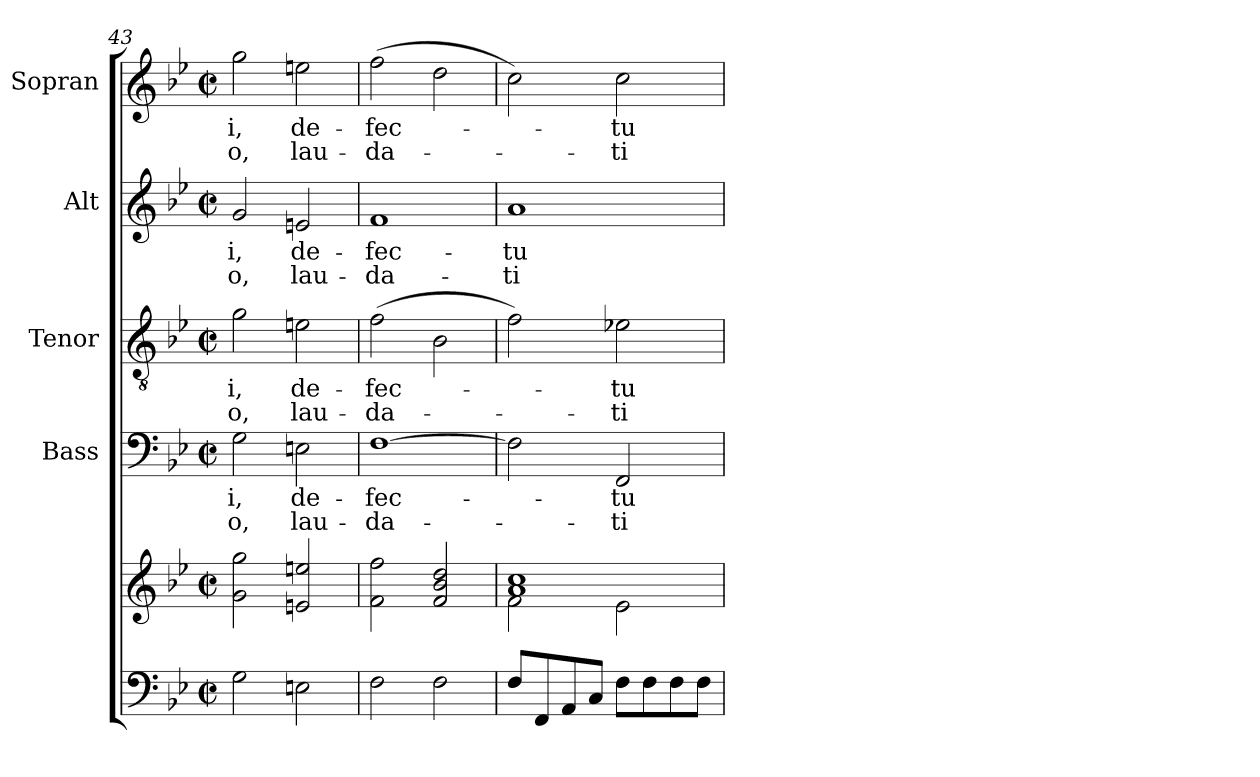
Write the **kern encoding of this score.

**kern	**kern	**kern	**text	**text	**kern	**text	**text	**kern	**text	**text	**kern	**text	**text
*part5	*part5	*part4	*part4	*part4	*part3	*part3	*part3	*part2	*part2	*part2	*part1	*part1	*part1
*staff6	*staff5	*staff4	*staff4	*staff4	*staff3	*staff3	*staff3	*staff2	*staff2	*staff2	*staff1	*staff1	*staff1
*	*	*I"Bass	*	*	*I"Tenor	*	*	*I"Alt	*	*	*I"Sopran	*	*
*	*	*I'B.	*	*	*I'T.	*	*	*I'A.	*	*	*I'S.	*	*
*clefF4	*clefG2	*clefF4	*	*	*clefGv2	*	*	*clefG2	*	*	*clefG2	*	*
*k[b-e-]	*k[b-e-]	*k[b-e-]	*	*	*k[b-e-]	*	*	*k[b-e-]	*	*	*k[b-e-]	*	*
*B-:	*B-:	*B-:	*	*	*B-:	*	*	*B-:	*	*	*B-:	*	*
*M2/2	*M2/2	*M2/2	*	*	*M2/2	*	*	*M2/2	*	*	*M2/2	*	*
*met(c|)	*met(c|)	*met(c|)	*	*	*met(c|)	*	*	*met(c|)	*	*	*met(c|)	*	*
=43	=43	=43	=43	=43	=43	=43	=43	=43	=43	=43	=43	=43	=43
!	!	!	!LO:LY:b	!LO:LY:b	!	!LO:LY:b	!LO:LY:b	!	!LO:LY:b	!LO:LY:b	!	!LO:LY:b	!LO:LY:b
2G\	2g\ 2gg\	2G\	-i,	-o,	2g\	-i,	-o,	2g/	-i,	-o,	2gg\	-i,	-o,
!	!	!	!LO:LY:b	!LO:LY:b	!	!LO:LY:b	!LO:LY:b	!	!LO:LY:b	!LO:LY:b	!	!LO:LY:b	!LO:LY:b
2En\	2en/ 2een/	2En\	de-	lau-	2en\	de-	lau-	2en/	de-	lau-	2een\	de-	lau-
=44	=44	=44	=44	=44	=44	=44	=44	=44	=44	=44	=44	=44	=44
!	!	!	!LO:LY:b	!LO:LY:b	!	!LO:LY:b	!LO:LY:b	!	!LO:LY:b	!LO:LY:b	!	!LO:LY:b	!LO:LY:b
2F\	2f\ 2ff\	[1F	-fec-	-da-	(>2f\	-fec-	-da-	1f	-fec-	-da-	(>2ff\	-fec-	-da-
2F\	2f/ 2b-/ 2dd/	.	.	.	2B-\	.	.	.	.	.	2dd\	.	.
!!LO:LB:g=z
=45	=45	=45	=45	=45	=45	=45	=45	=45	=45	=45	=45	=45	=45
*	*^	*	*	*	*	*	*	*	*	*	*	*	*
!	!	!	!	!	!	!	!	!	!	!LO:LY:b	!LO:LY:b	!	!	!
8F/L	1a 1cc	2f\	2F\]	.	.	2f\)	.	.	1a	-tu-	-ti-	2cc\)	.	.
8FF/	.	.	.	.	.	.	.	.	.	.	.	.	.	.
8AA/	.	.	.	.	.	.	.	.	.	.	.	.	.	.
8C/J	.	.	.	.	.	.	.	.	.	.	.	.	.	.
!	!	!	!	!LO:LY:b	!LO:LY:b	!	!LO:LY:b	!LO:LY:b	!	!	!	!	!LO:LY:b	!LO:LY:b
8F\L	.	2e-\	2FF/	-tu-	-ti-	2e-X\	-tu-	-ti-	.	.	.	2cc\	-tu-	-ti-
8F\	.	.	.	.	.	.	.	.	.	.	.	.	.	.
8F\	.	.	.	.	.	.	.	.	.	.	.	.	.	.
8F\J	.	.	.	.	.	.	.	.	.	.	.	.	.	.
*	*v	*v	*	*	*	*	*	*	*	*	*	*	*	*
=	=	=	=	=	=	=	=	=	=	=	=	=	=
*-	*-	*-	*-	*-	*-	*-	*-	*-	*-	*-	*-	*-	*-
